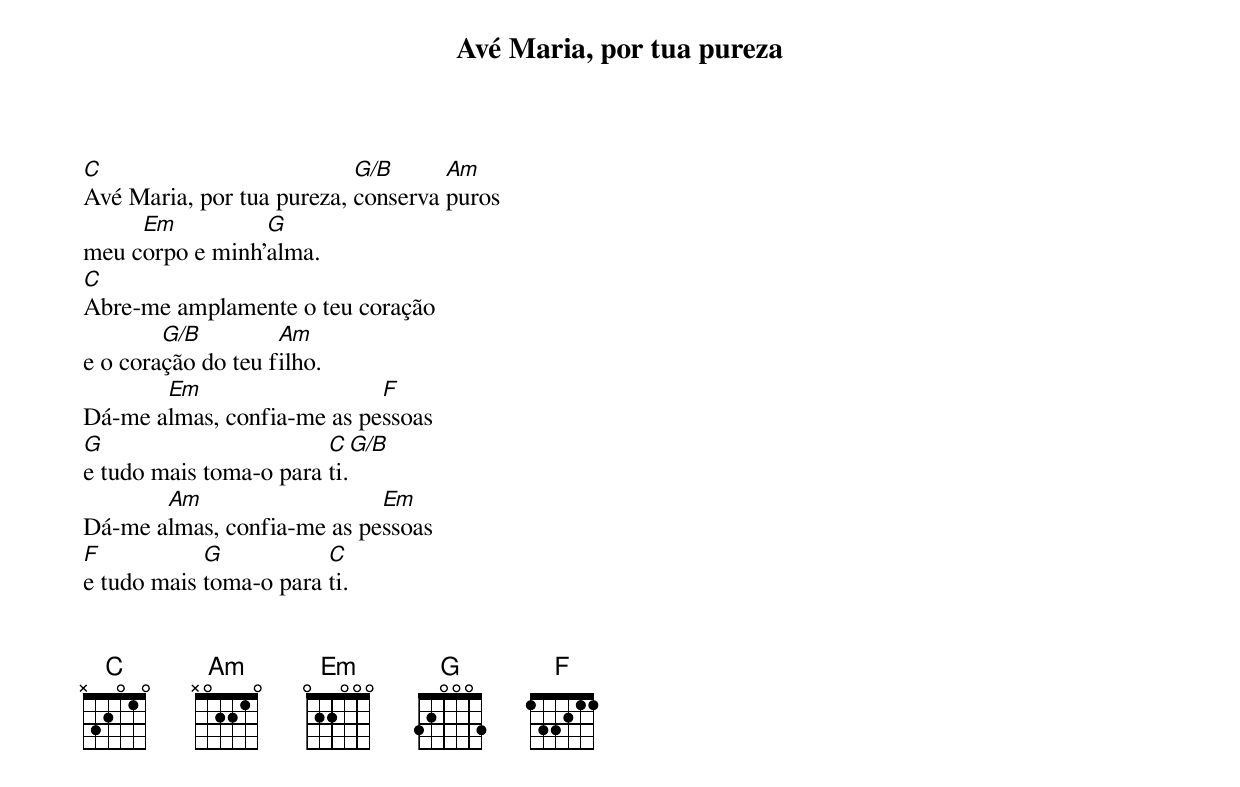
Avé Maria, por tua pureza

C                          G/B      Am
Avé Maria, por tua pureza, conserva puros
     Em          G
meu corpo e minh'alma.
C
Abre-me amplamente o teu coração
        G/B         Am
e o coração do teu filho.
       Em                   F
Dá-me almas, confia-me as pessoas
G                       C  G/B
e tudo mais toma-o para ti.
       Am                   Em
Dá-me almas, confia-me as pessoas
F           G           C
e tudo mais toma-o para ti.

<iframe src="https://www.youtube.com/embed/l60tC4vHjuk" frameborder="0"></iframe>
